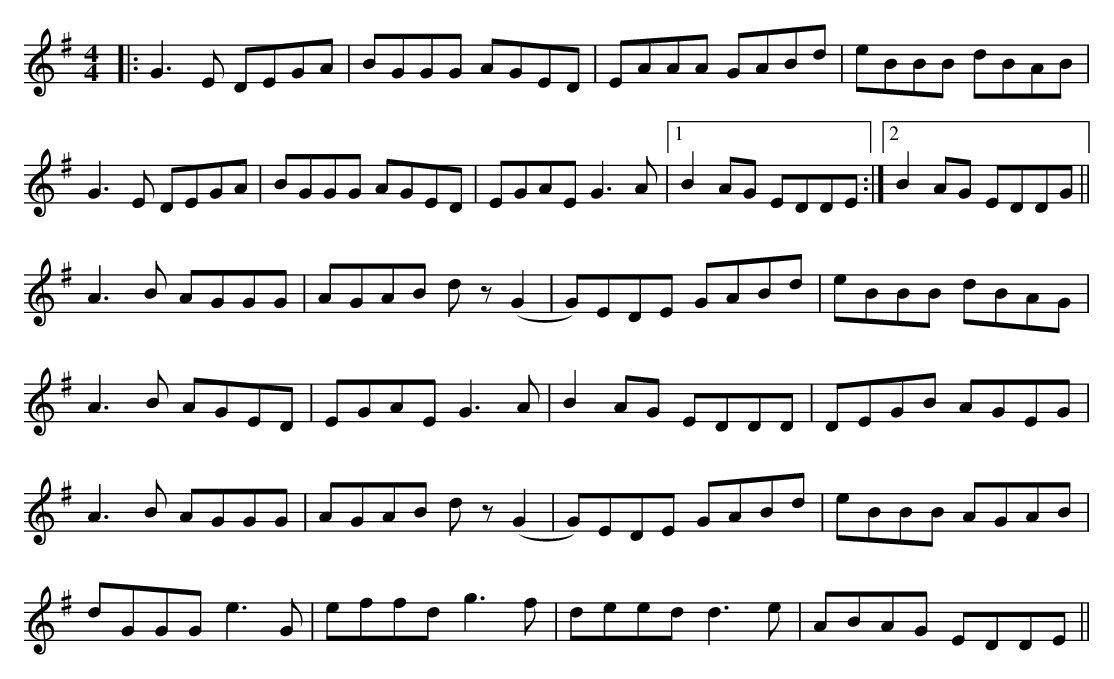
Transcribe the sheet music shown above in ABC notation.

X:1
M:4/4
K:G
|: G3E DEGA | BGGG AGED | EAAA GABd | eBBB dBAB |
G3E DEGA | BGGG AGED | EGAE G3A |1 B2AG EDDE :|2 B2AG EDDG ||
A3B AGGG | AGAB dz(G2 | G)EDE GABd | eBBB dBAG |
A3B AGED | EGAE G3A | B2AG EDDD | DEGB AGEG |
A3B AGGG | AGAB dz(G2 | G)EDE GABd | eBBB AGAB |
dGGG e3G | effd g3f | deed d3e | ABAG EDDE ||
